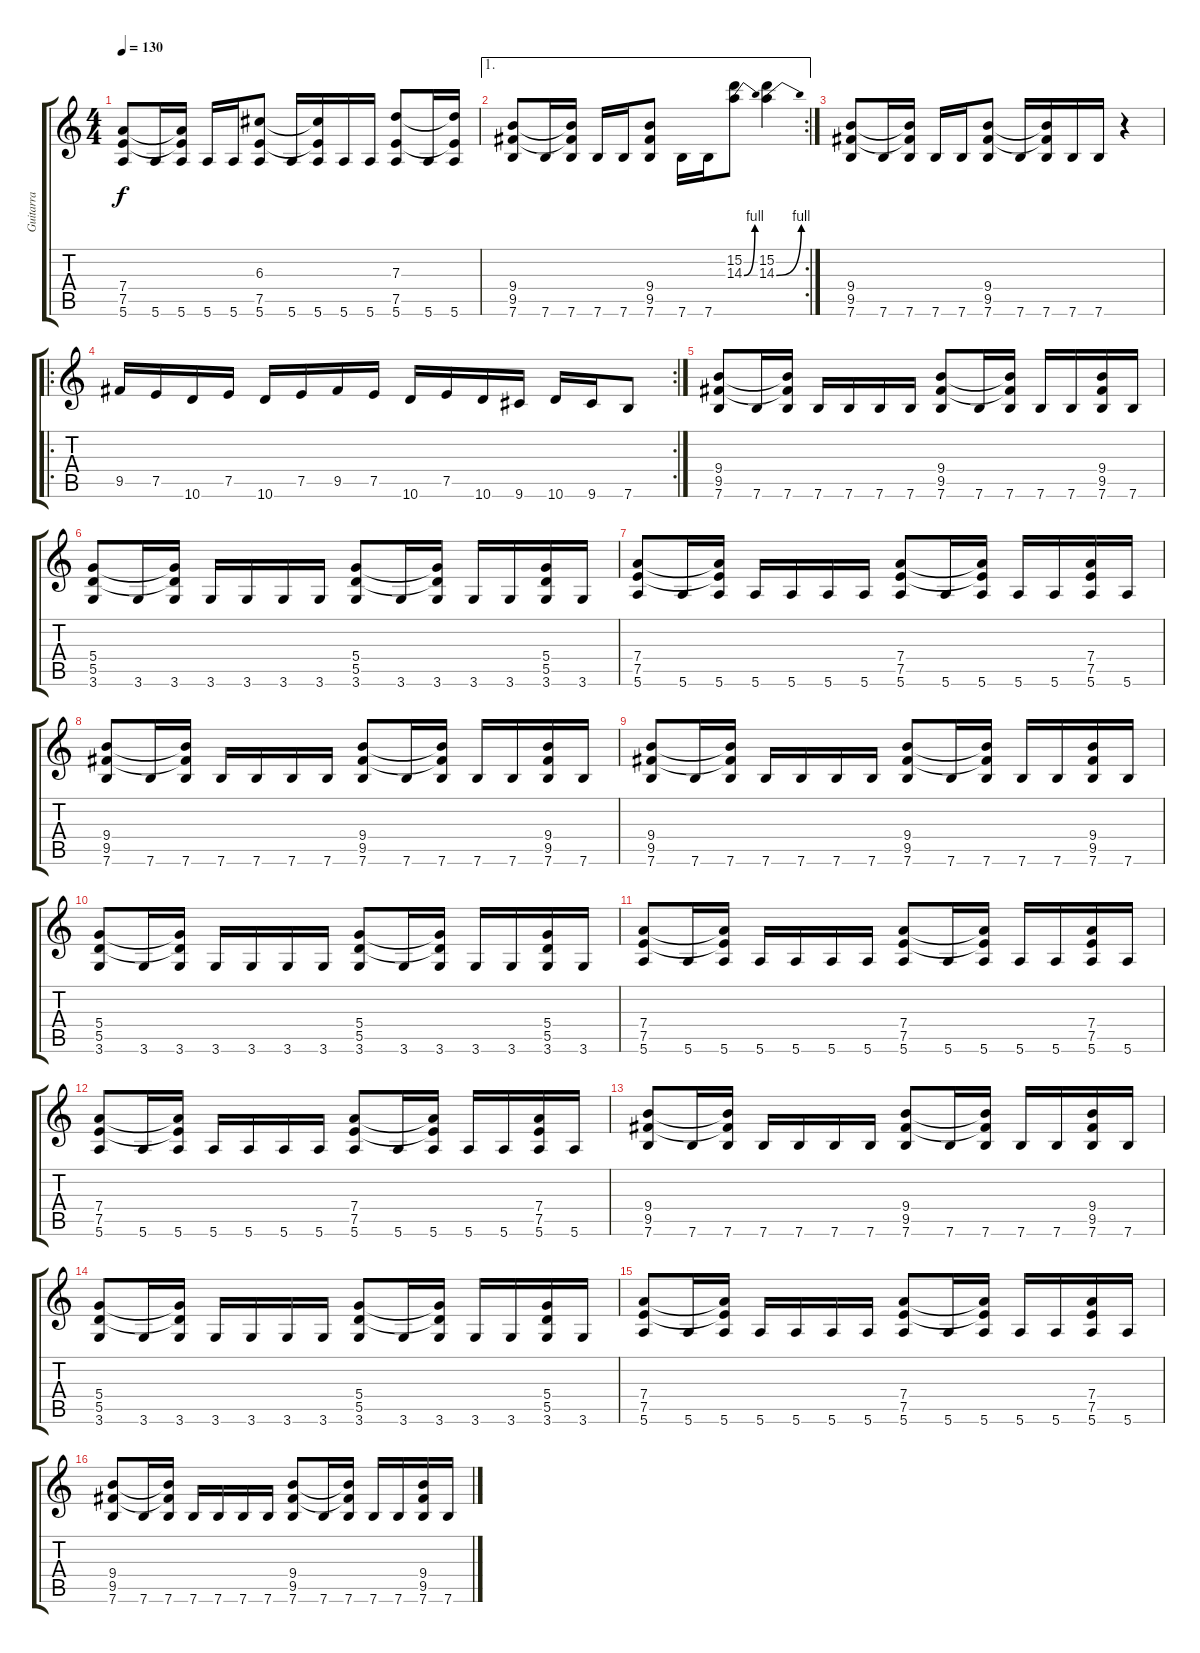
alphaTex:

\track ("Guitarra" "Guitarra") {instrument distortionguitar}
\staff {score tabs}
\tuning (E4 B3 G3 D3 A2 E2) {hide}
\ts (4 4)
\tempo 130
\clef g2
\ks c
(7.4 7.5 5.6).8{dy f} 5.6.16 (7.4{t} 7.5{t} 5.6).16 5.6.16 5.6.16 (6.3 7.5 5.6).8 5.6.16 (6.3{t} 7.5{t} 5.6).16 5.6.16 5.6.16 (7.3 7.5 5.6).8 5.6.16 (7.3{t} 7.5{t} 5.6).16 |
\ae 1
\rc 2
(9.4 9.5 7.6).8 7.6.16 (9.4{t} 9.5{t} 7.6).16 7.6.16 7.6.16 (9.4 9.5 7.6).8 7.6.16 7.6.16 (15.2 14.3{be (bend 0 0 60 4)}).8 (15.2 14.3{be (bend 0 0 60 4)}).4 |
(9.4 9.5 7.6).8 7.6.16 (9.4{t} 9.5{t} 7.6).16 7.6.16 7.6.16 (9.4 9.5 7.6).8 7.6.16 (9.4{t} 9.5{t} 7.6).16 7.6.16 7.6.16 r.4 |
\ro
\rc 2
9.5.16 7.5.16 10.6.16 7.5.16 10.6.16 7.5.16 9.5.16 7.5.16 10.6.16 7.5.16 10.6.16 9.6.16 10.6.16 9.6.16 7.6.8 |
(9.4 9.5 7.6).8 7.6.16 (9.4{t} 9.5{t} 7.6).16 7.6.16 7.6.16 7.6.16 7.6.16 (9.4 9.5 7.6).8 7.6.16 (9.4{t} 9.5{t} 7.6).16 7.6.16 7.6.16 (9.4 9.5 7.6).16 7.6.16 |
(5.4 5.5 3.6).8 3.6.16 (5.4{t} 5.5{t} 3.6).16 3.6.16 3.6.16 3.6.16 3.6.16 (5.4 5.5 3.6).8 3.6.16 (5.4{t} 5.5{t} 3.6).16 3.6.16 3.6.16 (5.4 5.5 3.6).16 3.6.16 |
(7.4 7.5 5.6).8 5.6.16 (7.4{t} 7.5{t} 5.6).16 5.6.16 5.6.16 5.6.16 5.6.16 (7.4 7.5 5.6).8 5.6.16 (7.4{t} 7.5{t} 5.6).16 5.6.16 5.6.16 (7.4 7.5 5.6).16 5.6.16 |
(9.4 9.5 7.6).8 7.6.16 (9.4{t} 9.5{t} 7.6).16 7.6.16 7.6.16 7.6.16 7.6.16 (9.4 9.5 7.6).8 7.6.16 (9.4{t} 9.5{t} 7.6).16 7.6.16 7.6.16 (9.4 9.5 7.6).16 7.6.16 |
(9.4 9.5 7.6).8 7.6.16 (9.4{t} 9.5{t} 7.6).16 7.6.16 7.6.16 7.6.16 7.6.16 (9.4 9.5 7.6).8 7.6.16 (9.4{t} 9.5{t} 7.6).16 7.6.16 7.6.16 (9.4 9.5 7.6).16 7.6.16 |
(5.4 5.5 3.6).8 3.6.16 (5.4{t} 5.5{t} 3.6).16 3.6.16 3.6.16 3.6.16 3.6.16 (5.4 5.5 3.6).8 3.6.16 (5.4{t} 5.5{t} 3.6).16 3.6.16 3.6.16 (5.4 5.5 3.6).16 3.6.16 |
(7.4 7.5 5.6).8 5.6.16 (7.4{t} 7.5{t} 5.6).16 5.6.16 5.6.16 5.6.16 5.6.16 (7.4 7.5 5.6).8 5.6.16 (7.4{t} 7.5{t} 5.6).16 5.6.16 5.6.16 (7.4 7.5 5.6).16 5.6.16 |
(7.4 7.5 5.6).8 5.6.16 (7.4{t} 7.5{t} 5.6).16 5.6.16 5.6.16 5.6.16 5.6.16 (7.4 7.5 5.6).8 5.6.16 (7.4{t} 7.5{t} 5.6).16 5.6.16 5.6.16 (7.4 7.5 5.6).16 5.6.16 |
(9.4 9.5 7.6).8 7.6.16 (9.4{t} 9.5{t} 7.6).16 7.6.16 7.6.16 7.6.16 7.6.16 (9.4 9.5 7.6).8 7.6.16 (9.4{t} 9.5{t} 7.6).16 7.6.16 7.6.16 (9.4 9.5 7.6).16 7.6.16 |
(5.4 5.5 3.6).8 3.6.16 (5.4{t} 5.5{t} 3.6).16 3.6.16 3.6.16 3.6.16 3.6.16 (5.4 5.5 3.6).8 3.6.16 (5.4{t} 5.5{t} 3.6).16 3.6.16 3.6.16 (5.4 5.5 3.6).16 3.6.16 |
(7.4 7.5 5.6).8 5.6.16 (7.4{t} 7.5{t} 5.6).16 5.6.16 5.6.16 5.6.16 5.6.16 (7.4 7.5 5.6).8 5.6.16 (7.4{t} 7.5{t} 5.6).16 5.6.16 5.6.16 (7.4 7.5 5.6).16 5.6.16 |
(9.4 9.5 7.6).8 7.6.16 (9.4{t} 9.5{t} 7.6).16 7.6.16 7.6.16 7.6.16 7.6.16 (9.4 9.5 7.6).8 7.6.16 (9.4{t} 9.5{t} 7.6).16 7.6.16 7.6.16 (9.4 9.5 7.6).16 7.6.16
